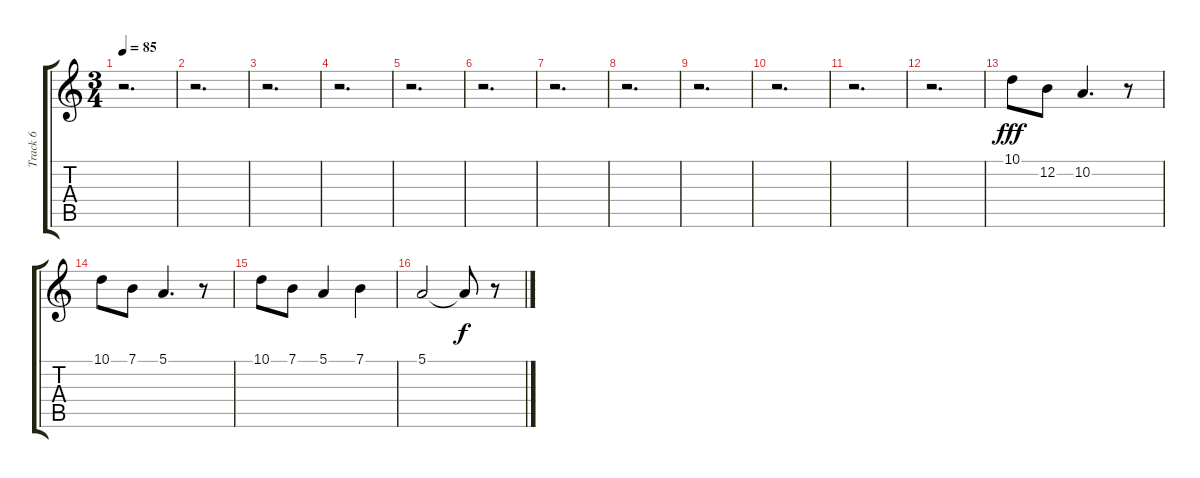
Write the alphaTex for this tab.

\track ("Track 6" "Track 6") {instrument synthvoice}
\staff {score tabs}
\tuning (E4 B3 G3 D3 A2 E2) {hide}
\ts (3 4)
\tempo 85
\clef g2
\ks c
r.2{d dy fff} |
r.2{d} |
r.2{d} |
r.2{d} |
r.2{d} |
r.2{d} |
r.2{d} |
r.2{d} |
r.2{d} |
r.2{d} |
r.2{d} |
r.2{d} |
10.1.8 12.2.8 10.2.4{d} r.8 |
10.1.8 7.1.8 5.1.4{d} r.8 |
10.1.8 7.1.8 5.1.4 7.1.4 |
5.1.2 5.1{t}.8{dy f} r.8
